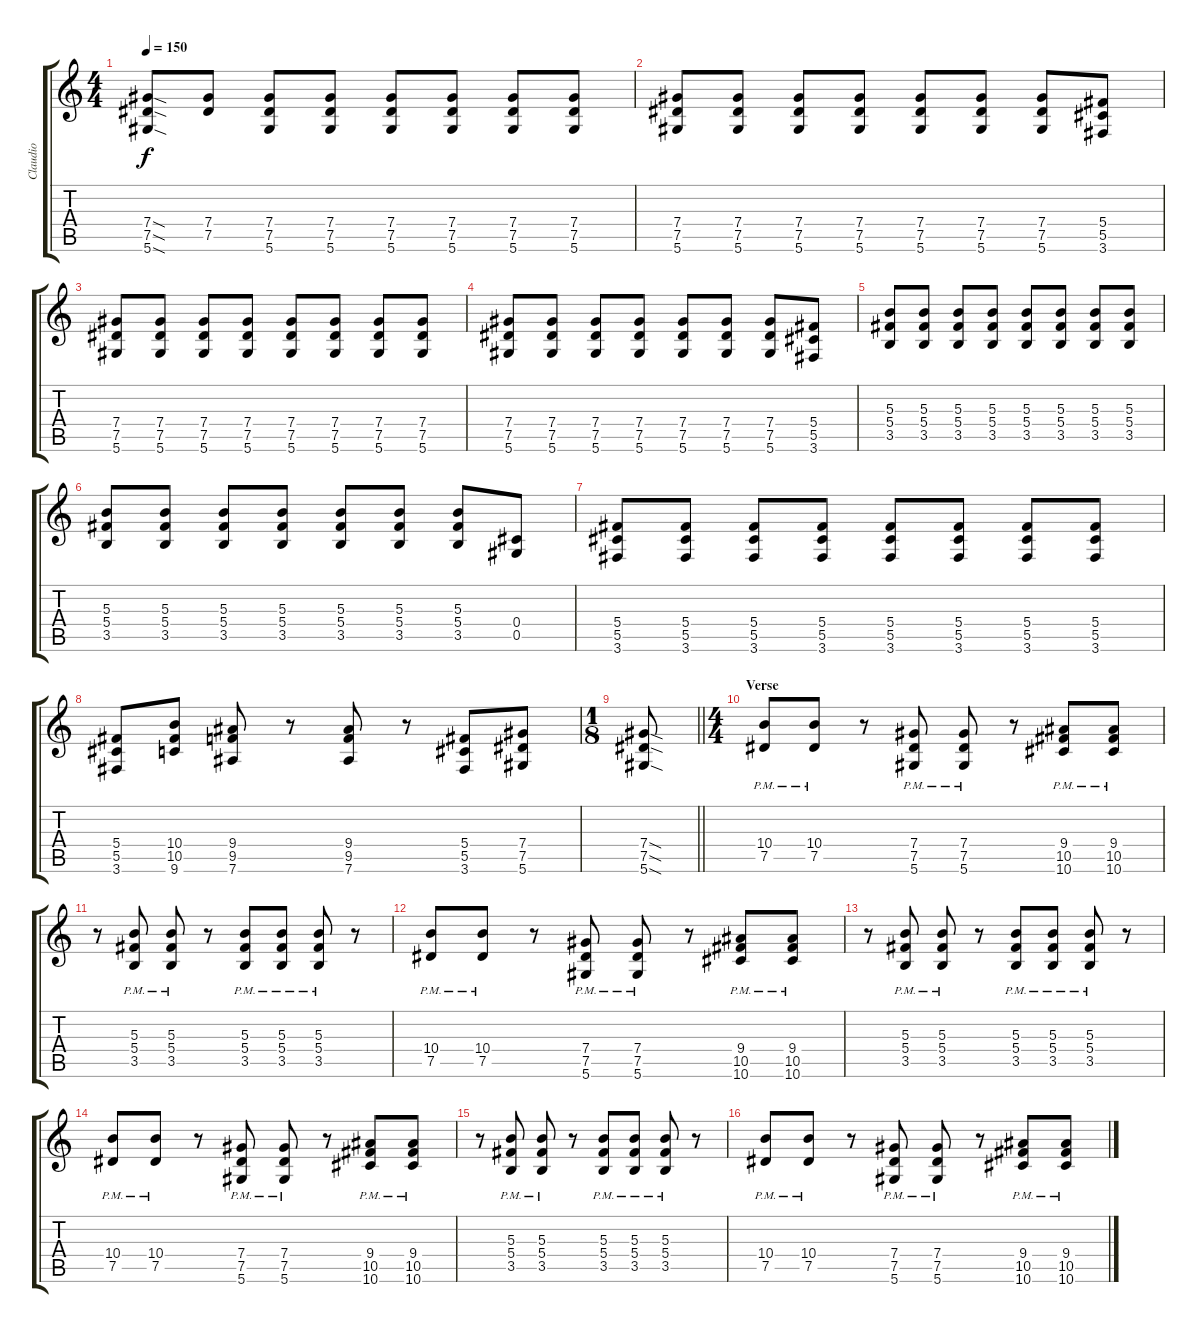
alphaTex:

\track ("Claudio" "Claudio") {instrument distortionguitar}
\staff {score tabs}
\tuning (Eb4 Bb3 Gb3 Db3 Ab2 Eb2) {hide}
\ts (4 4)
\tempo 150
\clef g2
\ks c
(7.4{sod} 7.5{sod} 5.6{sod}).8{dy f instrument electricguitarmuted} (7.4 7.5).8 (7.4 7.5 5.6).8 (7.4 7.5 5.6).8 (7.4 7.5 5.6).8 (7.4 7.5 5.6).8 (7.4 7.5 5.6).8 (7.4 7.5 5.6).8 |
(7.4 7.5 5.6).8 (7.4 7.5 5.6).8 (7.4 7.5 5.6).8 (7.4 7.5 5.6).8 (7.4 7.5 5.6).8 (7.4 7.5 5.6).8 (7.4 7.5 5.6).8 (5.4 5.5 3.6).8 |
(7.4 7.5 5.6).8 (7.4 7.5 5.6).8 (7.4 7.5 5.6).8 (7.4 7.5 5.6).8 (7.4 7.5 5.6).8 (7.4 7.5 5.6).8 (7.4 7.5 5.6).8 (7.4 7.5 5.6).8 |
(7.4 7.5 5.6).8 (7.4 7.5 5.6).8 (7.4 7.5 5.6).8 (7.4 7.5 5.6).8 (7.4 7.5 5.6).8 (7.4 7.5 5.6).8 (7.4 7.5 5.6).8 (5.4 5.5 3.6).8 |
(5.3 5.4 3.5).8 (5.3 5.4 3.5).8 (5.3 5.4 3.5).8 (5.3 5.4 3.5).8 (5.3 5.4 3.5).8 (5.3 5.4 3.5).8 (5.3 5.4 3.5).8 (5.3 5.4 3.5).8 |
(5.3 5.4 3.5).8 (5.3 5.4 3.5).8 (5.3 5.4 3.5).8 (5.3 5.4 3.5).8 (5.3 5.4 3.5).8 (5.3 5.4 3.5).8 (5.3 5.4 3.5).8 (0.4 0.5).8 |
(5.4 5.5 3.6).8{instrument distortionguitar} (5.4 5.5 3.6).8 (5.4 5.5 3.6).8 (5.4 5.5 3.6).8 (5.4 5.5 3.6).8 (5.4 5.5 3.6).8 (5.4 5.5 3.6).8 (5.4 5.5 3.6).8 |
(5.4 5.5 3.6).8 (10.4 10.5 9.6).8 (9.4 9.5 7.6).8 r.8 (9.4 9.5 7.6).8 r.8 (5.4 5.5 3.6).8 (7.4 7.5 5.6).8 |
\ts (1 8)
\barLineRight lightlight
(7.4{sod} 7.5{sod} 5.6{sod}).8 |
\ts (4 4)
\section ("" "Verse")
(10.4{pm} 7.5{pm}).8{instrument electricguitarmuted} (10.4{pm} 7.5{pm}).8 r.8 (7.4{pm} 7.5{pm} 5.6{pm}).8 (7.4{pm} 7.5{pm} 5.6{pm}).8 r.8 (9.4{pm} 10.5{pm} 10.6{pm}).8 (9.4{pm} 10.5{pm} 10.6{pm}).8 |
r.8 (5.3{pm} 5.4{pm} 3.5{pm}).8 (5.3{pm} 5.4{pm} 3.5{pm}).8 r.8 (5.3{pm} 5.4{pm} 3.5{pm}).8 (5.3{pm} 5.4{pm} 3.5{pm}).8 (5.3{pm} 5.4{pm} 3.5{pm}).8 r.8 |
(10.4{pm} 7.5{pm}).8 (10.4{pm} 7.5{pm}).8 r.8 (7.4{pm} 7.5{pm} 5.6{pm}).8 (7.4{pm} 7.5{pm} 5.6{pm}).8 r.8 (9.4{pm} 10.5{pm} 10.6{pm}).8 (9.4{pm} 10.5{pm} 10.6{pm}).8 |
r.8 (5.3{pm} 5.4{pm} 3.5{pm}).8 (5.3{pm} 5.4{pm} 3.5{pm}).8 r.8 (5.3{pm} 5.4{pm} 3.5{pm}).8 (5.3{pm} 5.4{pm} 3.5{pm}).8 (5.3{pm} 5.4{pm} 3.5{pm}).8 r.8 |
(10.4{pm} 7.5{pm}).8 (10.4{pm} 7.5{pm}).8 r.8 (7.4{pm} 7.5{pm} 5.6{pm}).8 (7.4{pm} 7.5{pm} 5.6{pm}).8 r.8 (9.4{pm} 10.5{pm} 10.6{pm}).8 (9.4{pm} 10.5{pm} 10.6{pm}).8 |
r.8 (5.3{pm} 5.4{pm} 3.5{pm}).8 (5.3{pm} 5.4{pm} 3.5{pm}).8 r.8 (5.3{pm} 5.4{pm} 3.5{pm}).8 (5.3{pm} 5.4{pm} 3.5{pm}).8 (5.3{pm} 5.4{pm} 3.5{pm}).8 r.8 |
(10.4{pm} 7.5{pm}).8 (10.4{pm} 7.5{pm}).8 r.8 (7.4{pm} 7.5{pm} 5.6{pm}).8 (7.4{pm} 7.5{pm} 5.6{pm}).8 r.8 (9.4{pm} 10.5{pm} 10.6{pm}).8 (9.4{pm} 10.5{pm} 10.6{pm}).8
